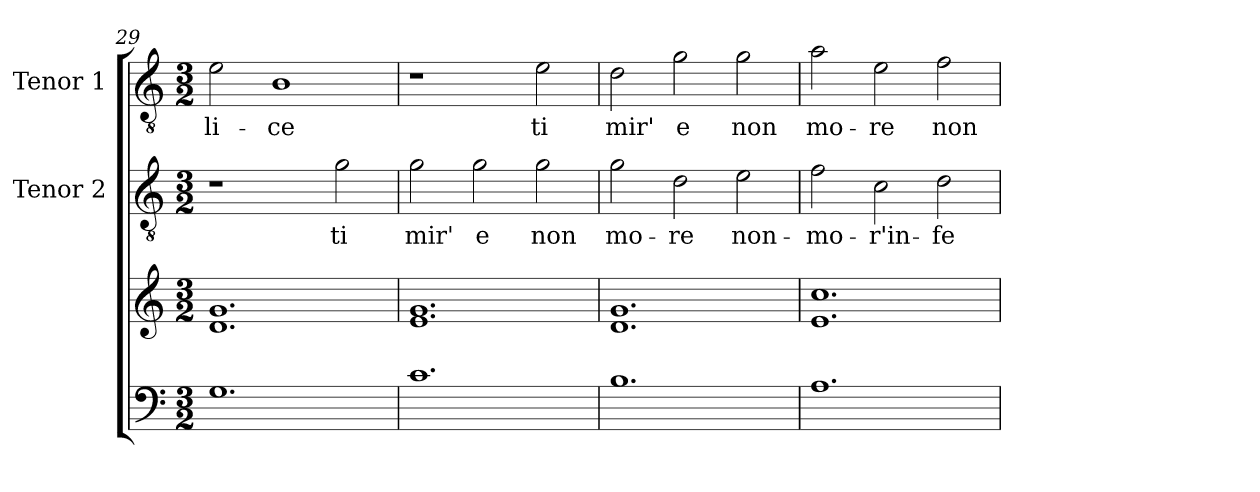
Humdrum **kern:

**kern	**kern	**kern	**text	**kern	**text
*part3	*part3	*part2	*part2	*part1	*part1
*staff4	*staff3	*staff2	*staff2	*staff1	*staff1
*	*	*I"Tenor 2	*	*I"Tenor 1	*
*	*	*I'T 2	*	*I'T 1	*
*clefF4	*clefG2	*clefGv2	*	*clefGv2	*
*k[]	*k[]	*k[]	*	*k[]	*
*C:	*C:	*C:	*	*C:	*
*M3/2	*M3/2	*M3/2	*	*M3/2	*
=29	=29	=29	=29	=29	=29
1.G	1.d 1.g	1r	.	2e\	-li-
.	.	.	.	1B	-ce
.	.	2g\	ti	.	.
=30	=30	=30	=30	=30	=30
1.c	1.e 1.g	2g\	mir'	1r	.
.	.	2g\	e	.	.
.	.	2g\	non	2e\	ti
=31	=31	=31	=31	=31	=31
1.B	1.d 1.g	2g\	mo-	2d\	mir'
.	.	2d\	-re	2g\	e
.	.	2e\	non-	2g\	non
!!LO:PB:g=z
=32	=32	=32	=32	=32	=32
1.A	1.e 1.cc	2f\	-mo-	2a\	mo-
.	.	2c\	-r'in-	2e\	-re
.	.	2d\	-fe-	2f\	non
=	=	=	=	=	=
*-	*-	*-	*-	*-	*-
